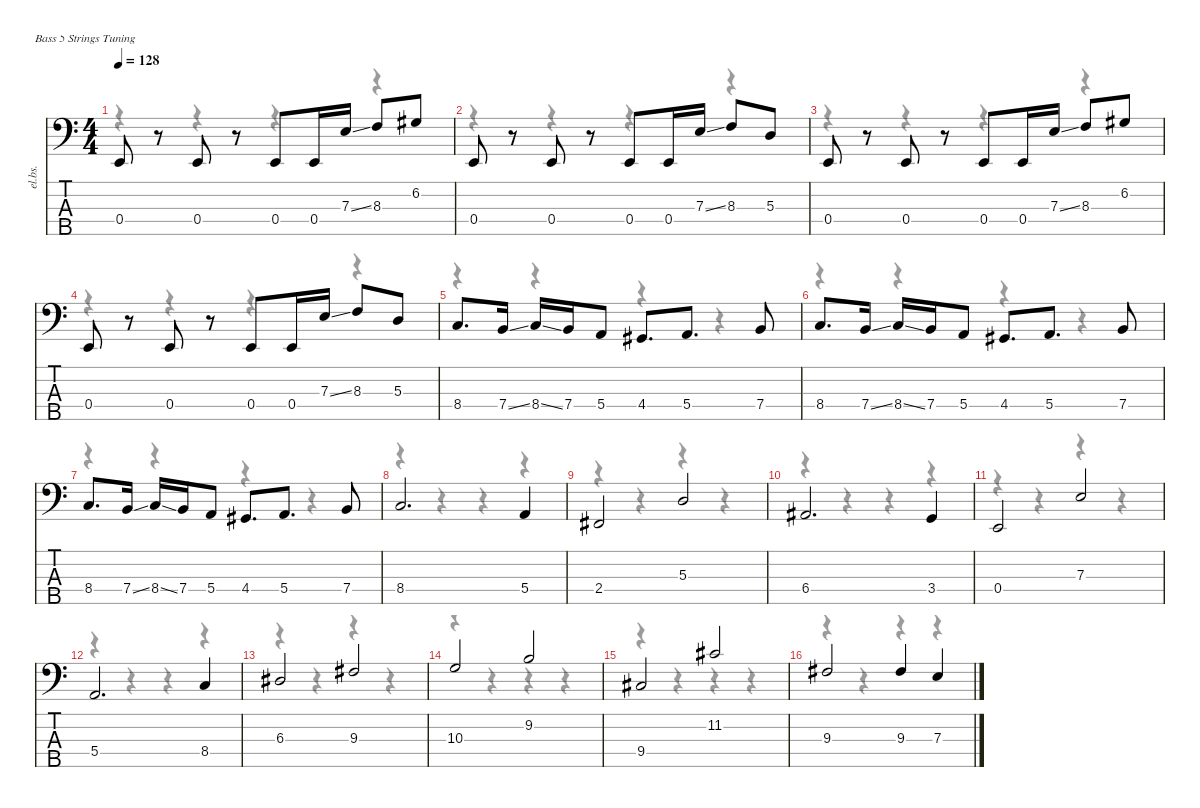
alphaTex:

\defaultSystemsLayout 4
\hideDynamics
\bracketExtendMode nobrackets
\track ("Bass" "el.bs.") {instrument electricbassfinger}
\staff {score tabs}
\tuning (G2 D2 A1 E1 B0)
\voice
\ts (4 4)
\tempo 128
\clef f4
\ks c
0.4.8{dy f} r.8 0.4.8 r.8 0.4.8 0.4.16 7.3{ss}.16 8.3.8 6.2{acc #}.8 |
0.4.8 r.8 0.4.8 r.8 0.4.8 0.4.16 7.3{ss}.16 8.3.8 5.3.8 |
0.4.8 r.8 0.4.8 r.8 0.4.8 0.4.16 7.3{ss}.16 8.3.8 6.2{acc #}.8 |
0.4.8 r.8 0.4.8 r.8 0.4.8 0.4.16 7.3{ss}.16 8.3.8 5.3.8 |
8.4.8{d} 7.4{ss}.16 8.4{ss}.16 7.4.16 5.4.8 4.4{acc #}.8{d} 5.4.8{d} 7.4.8 |
8.4.8{d} 7.4{ss}.16 8.4{ss}.16 7.4.16 5.4.8 4.4{acc #}.8{d} 5.4.8{d} 7.4.8 |
8.4.8{d} 7.4{ss}.16 8.4{ss}.16 7.4.16 5.4.8 4.4{acc #}.8{d} 5.4.8{d} 7.4.8 |
8.4.2{d} 5.4.4 |
2.4{acc #}.2 5.3.2 |
6.4{acc #}.2{d} 3.4.4 |
0.4.2 7.3.2 |
5.4.2{d} 8.4.4 |
6.3{acc #}.2 9.3{acc #}.2 |
10.3.2 9.2.2 |
9.4{acc #}.2 11.2{acc #}.2 |
9.3{acc #}.2 9.3{acc #}.4 7.3.4
\voice
\clef f4
\ottava regular
\simile none
\ks c
r.4{dy mf} r.4 r.4 r.4 |
r.4 r.4 r.4 r.4 |
r.4 r.4 r.4 r.4 |
r.4 r.4 r.4 r.4 |
r.4 r.4 r.4 r.4 |
r.4 r.4 r.4 r.4 |
r.4 r.4 r.4 r.4 |
r.4 r.4 r.4 r.4 |
r.4 r.4 r.4 r.4 |
r.4 r.4 r.4 r.4 |
r.4 r.4 r.4 r.4 |
r.4 r.4 r.4 r.4 |
r.4 r.4 r.4 r.4 |
r.4 r.4 r.4 r.4 |
r.4 r.4 r.4 r.4 |
r.4 r.4 r.4 r.4
